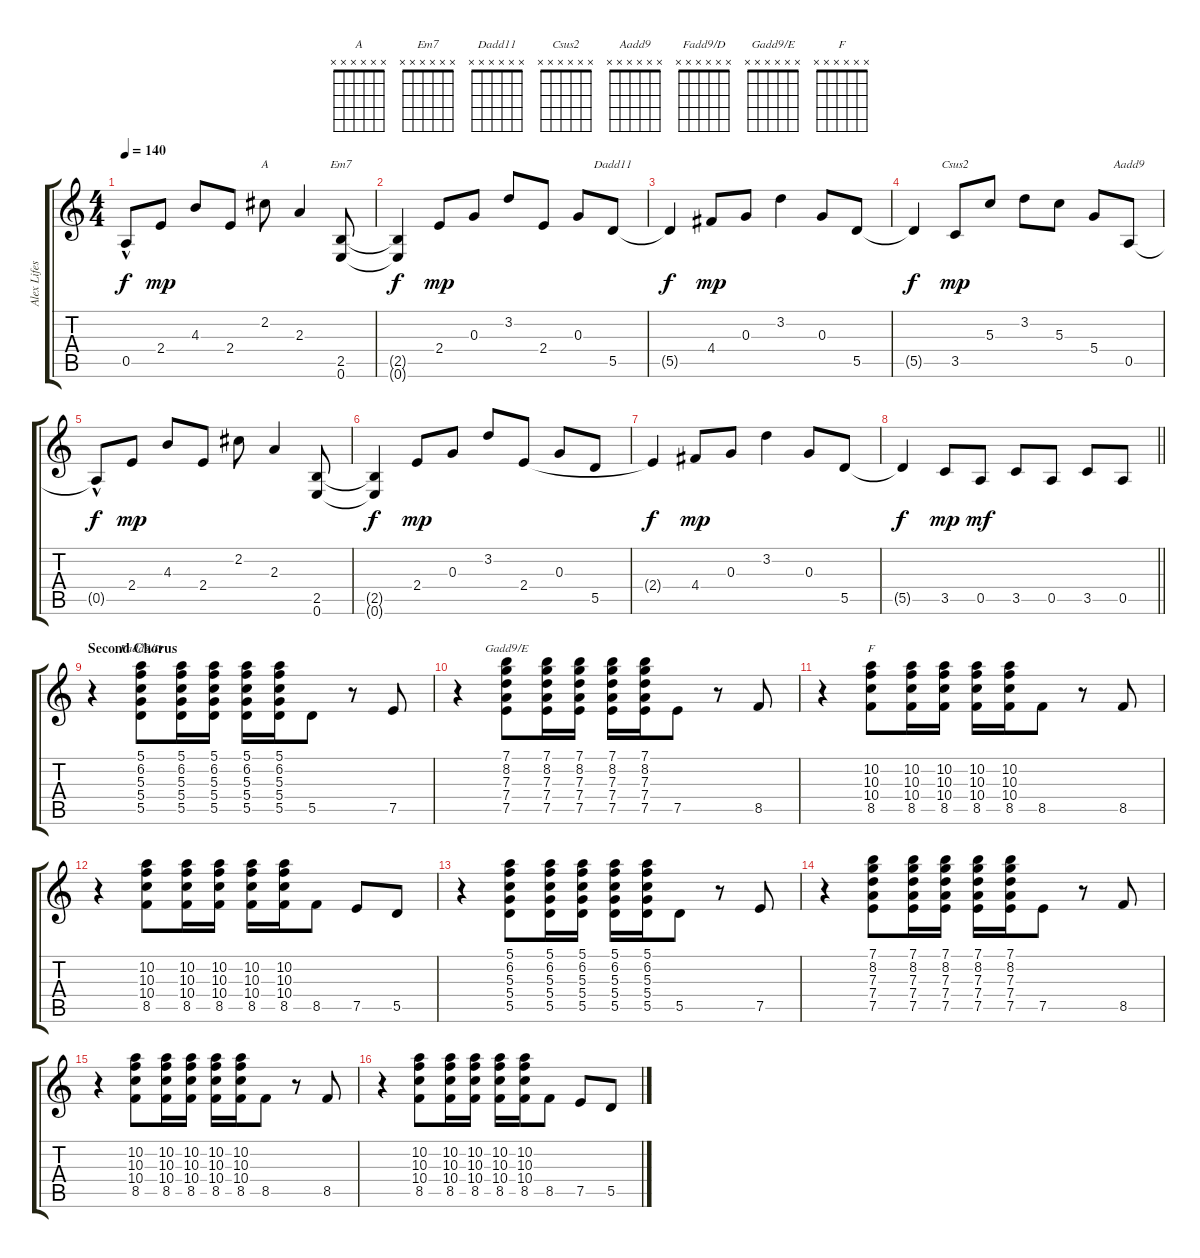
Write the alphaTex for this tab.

\track ("Alex Lifeson 1" "Alex Lifes") {instrument overdrivenguitar}
\staff {score tabs}
\tuning (E4 B3 G3 D3 A2 E2) {hide}
\chord ("A" x x x x x x) {firstfret 0}
\chord ("Em7" x x x x x x) {firstfret 0}
\chord ("Dadd11" x x x x x x) {firstfret 0}
\chord ("Csus2" x x x x x x) {firstfret 0}
\chord ("Aadd9" x x x x x x) {firstfret 0}
\chord ("Fadd9/D" x x x x x x) {firstfret 0}
\chord ("Gadd9/E" x x x x x x) {firstfret 0}
\chord ("F" x x x x x x) {firstfret 0}
\ts (4 4)
\tempo 140
\clef g2
\ks c
0.5{hac t}.8{dy f} 2.4.8{dy mp} 4.3.8 2.4.8 2.2.8{ch "A"} 2.3.4 (2.5 0.6).8{ch "Em7"} |
(2.5{t} 0.6{t}).4{dy f} 2.4.8{dy mp} 0.3.8 3.2.8 2.4.8 0.3.8 5.5.8{ch "Dadd11"} |
5.5{t}.4{dy f} 4.4.8{dy mp} 0.3.8 3.2.4 0.3.8 5.5.8 |
5.5{t}.4{dy f} 3.5.8{ch "Csus2" dy mp} 5.3.8 3.2.8 5.3.8 5.4.8 0.5.8{ch "Aadd9"} |
0.5{hac t}.8{dy f} 2.4.8{dy mp} 4.3.8 2.4.8 2.2.8 2.3.4 (2.5 0.6).8 |
(2.5{t} 0.6{t}).4{dy f} 2.4.8{dy mp} 0.3.8 3.2.8 2.4.8 0.3.8 5.5.8 |
2.4{t}.4{dy f} 4.4.8{dy mp} 0.3.8 3.2.4 0.3.8 5.5.8 |
\barLineRight lightlight
5.5{t}.4{dy f} 3.5.8{dy mp} 0.5.8{dy mf} 3.5.8 0.5.8 3.5.8 0.5.8 |
\section ("" "Second Chorus")
r.4 (5.1 6.2 5.3 5.4 5.5).8{ch "Fadd9/D"} (5.1 6.2 5.3 5.4 5.5).16 (5.1 6.2 5.3 5.4 5.5).16 (5.1 6.2 5.3 5.4 5.5).16 (5.1 6.2 5.3 5.4 5.5).16 5.5.8 r.8 7.5.8 |
r.4 (7.1 8.2 7.3 7.4 7.5).8{ch "Gadd9/E"} (7.1 8.2 7.3 7.4 7.5).16 (7.1 8.2 7.3 7.4 7.5).16 (7.1 8.2 7.3 7.4 7.5).16 (7.1 8.2 7.3 7.4 7.5).16 7.5.8 r.8 8.5.8 |
r.4 (10.2 10.3 10.4 8.5).8{ch "F"} (10.2 10.3 10.4 8.5).16 (10.2 10.3 10.4 8.5).16 (10.2 10.3 10.4 8.5).16 (10.2 10.3 10.4 8.5).16 8.5.8 r.8 8.5.8 |
r.4 (10.2 10.3 10.4 8.5).8 (10.2 10.3 10.4 8.5).16 (10.2 10.3 10.4 8.5).16 (10.2 10.3 10.4 8.5).16 (10.2 10.3 10.4 8.5).16 8.5.8 7.5.8 5.5.8 |
r.4 (5.1 6.2 5.3 5.4 5.5).8 (5.1 6.2 5.3 5.4 5.5).16 (5.1 6.2 5.3 5.4 5.5).16 (5.1 6.2 5.3 5.4 5.5).16 (5.1 6.2 5.3 5.4 5.5).16 5.5.8 r.8 7.5.8 |
r.4 (7.1 8.2 7.3 7.4 7.5).8 (7.1 8.2 7.3 7.4 7.5).16 (7.1 8.2 7.3 7.4 7.5).16 (7.1 8.2 7.3 7.4 7.5).16 (7.1 8.2 7.3 7.4 7.5).16 7.5.8 r.8 8.5.8 |
r.4 (10.2 10.3 10.4 8.5).8 (10.2 10.3 10.4 8.5).16 (10.2 10.3 10.4 8.5).16 (10.2 10.3 10.4 8.5).16 (10.2 10.3 10.4 8.5).16 8.5.8 r.8 8.5.8 |
r.4 (10.2 10.3 10.4 8.5).8 (10.2 10.3 10.4 8.5).16 (10.2 10.3 10.4 8.5).16 (10.2 10.3 10.4 8.5).16 (10.2 10.3 10.4 8.5).16 8.5.8 7.5.8 5.5.8
